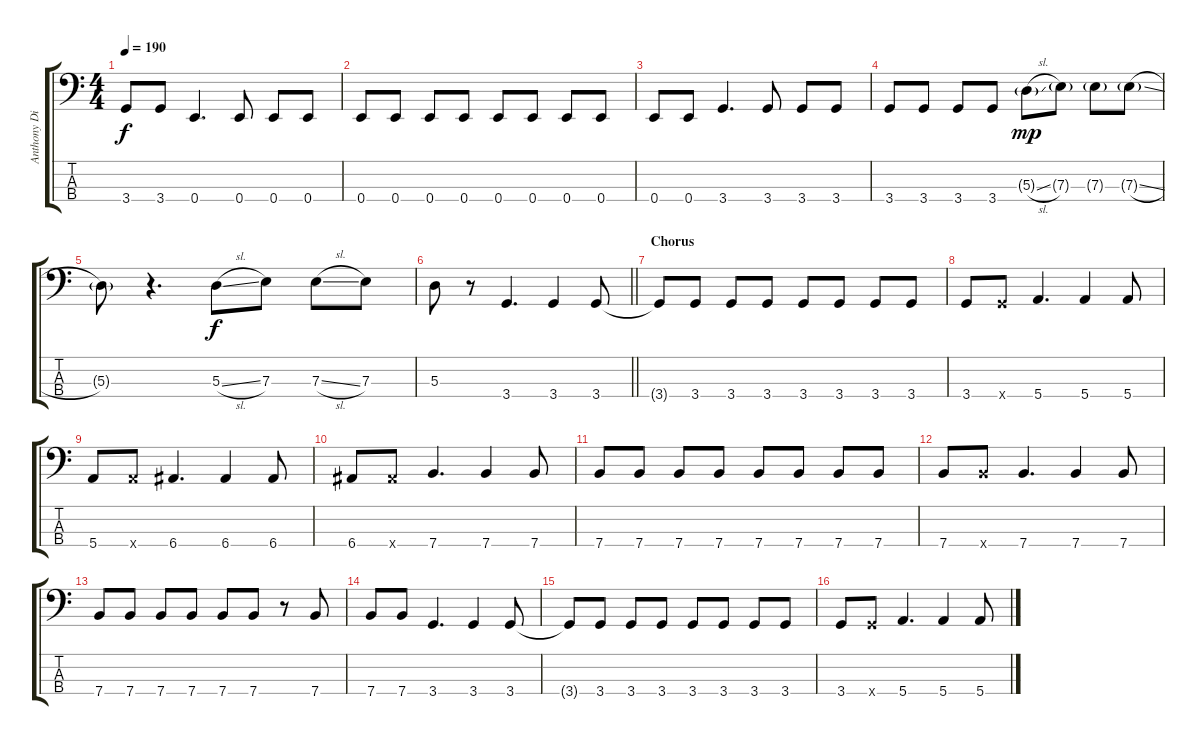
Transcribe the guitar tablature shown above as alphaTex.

\track ("Anthony DiIonno (Bass)" "Anthony Di") {instrument electricbasspick}
\staff {score tabs}
\tuning (G2 D2 A1 E1) {hide}
\ts (4 4)
\tempo 190
\clef f4
\ks c
3.4.8{dy f} 3.4.8 0.4.4{d} 0.4.8 0.4.8 0.4.8 |
0.4.8 0.4.8 0.4.8 0.4.8 0.4.8 0.4.8 0.4.8 0.4.8 |
0.4.8 0.4.8 3.4.4{d} 3.4.8 3.4.8 3.4.8 |
3.4.8 3.4.8 3.4.8 3.4.8 5.3{sl g}.8{dy mp} 7.3{g}.8 7.3{g}.8 7.3{sl g}.8 |
5.3{g}.8 r.4{d} 5.3{sl}.8{dy f} 7.3.8 7.3{sl}.8 7.3.8 |
\barLineRight lightlight
5.3.8 r.8 3.4.4{d} 3.4.4 3.4.8 |
\section ("" "Chorus")
3.4{t}.8 3.4.8 3.4.8 3.4.8 3.4.8 3.4.8 3.4.8 3.4.8 |
3.4.8 3.4{x}.8 5.4.4{d} 5.4.4 5.4.8 |
5.4.8 5.4{x}.8 6.4.4{d} 6.4.4 6.4.8 |
6.4.8 6.4{x}.8 7.4.4{d} 7.4.4 7.4.8 |
7.4.8 7.4.8 7.4.8 7.4.8 7.4.8 7.4.8 7.4.8 7.4.8 |
7.4.8 7.4{x}.8 7.4.4{d} 7.4.4 7.4.8 |
7.4.8 7.4.8 7.4.8 7.4.8 7.4.8 7.4.8 r.8 7.4.8 |
7.4.8 7.4.8 3.4.4{d} 3.4.4 3.4.8 |
3.4{t}.8 3.4.8 3.4.8 3.4.8 3.4.8 3.4.8 3.4.8 3.4.8 |
3.4.8 3.4{x}.8 5.4.4{d} 5.4.4 5.4.8
